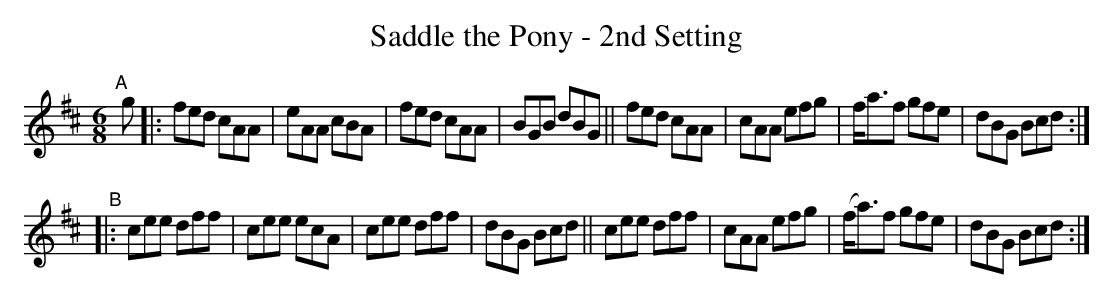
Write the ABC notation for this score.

X:1
T: Saddle the Pony - 2nd Setting
M: 6/8
L: 1/8
K: Amix	% A major in MoI ("1850")
"^A"[|] g \
|: fed cAA | eAA cBA |  fed cAA | BGB dBG \
|| fed cAA | cAA efg | f<af gfe | dBG Bcd :|
"^B"\
|: cee dff | cee ecA |  cee dff | dBG Bcd \
|| cee dff | cAA efg | (f<a)f gfe | dBG Bcd :|
